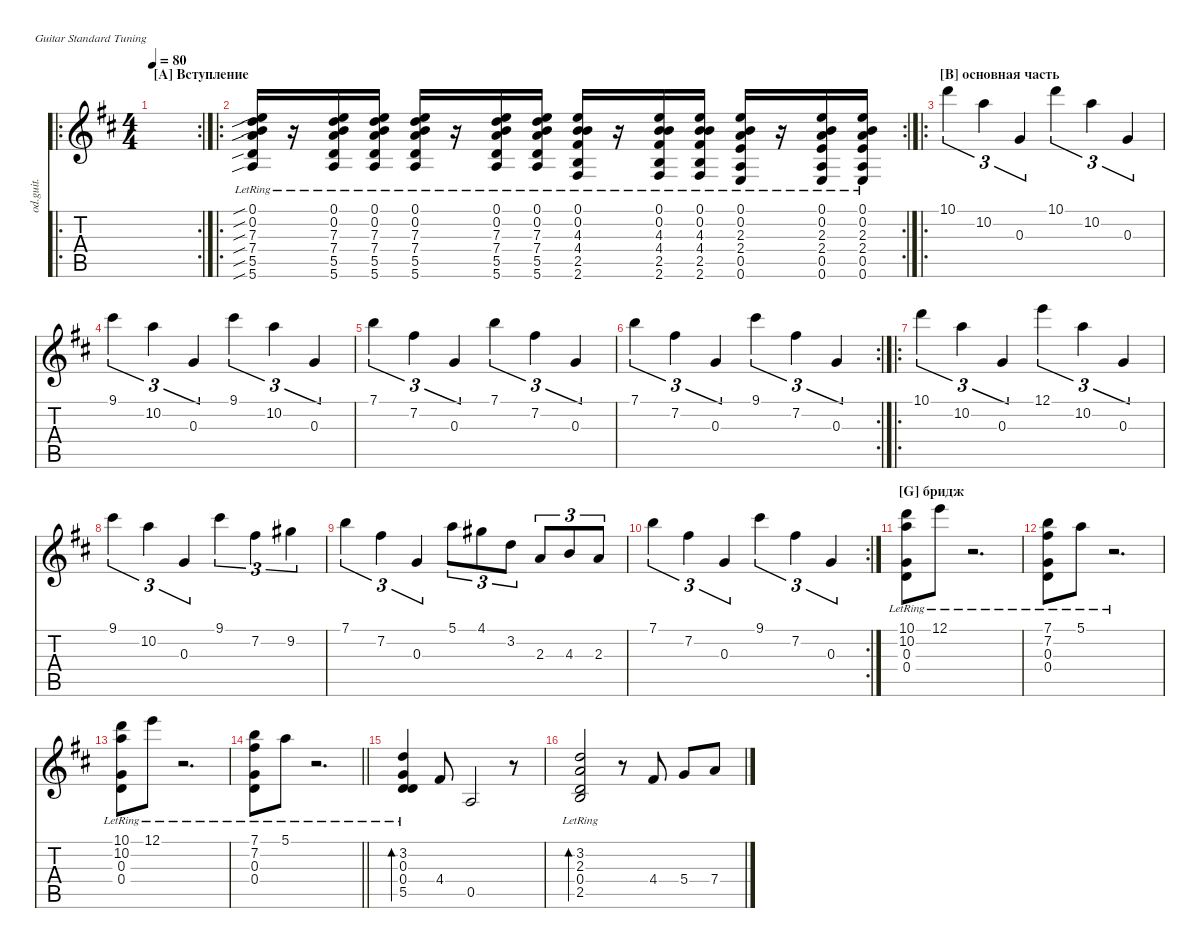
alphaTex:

\defaultSystemsLayout 4
\hideDynamics
\bracketExtendMode nobrackets
\otherSystemsTrackNameOrientation horizontal
\track ("Overdriven Guitar" "od.guit.") {instrument overdrivenguitar}
\staff {score tabs}
\tuning (E4 B3 G3 D3 A2 E2)
\ro
\rc 2
\ts (4 4)
\beaming (8 2 2 2 2)
\section ("A" "Вступление")
\tempo 80
\clef g2
\ks bminor
|
\ro
\rc 2
(5.5{sib lr acc forcenatural} 7.4{sib lr acc forcenatural} 7.3{sib lr acc forcenatural} 5.6{sib lr acc forcenatural} 0.2{sib lr acc forcenatural} 0.1{sib lr acc forcenatural}).16{beam Up} r.16{beam Up} (5.6{lr acc forcenatural} 5.5{lr acc forcenatural} 7.4{lr acc forcenatural} 7.3{lr acc forcenatural} 0.2{lr acc forcenatural} 0.1{lr acc forcenatural}).16{beam Up} (0.1{lr acc forcenatural} 0.2{lr acc forcenatural} 7.3{lr acc forcenatural} 7.4{lr acc forcenatural} 5.5{lr acc forcenatural} 5.6{lr acc forcenatural}).16{beam Up} (5.5{lr acc forcenatural} 7.4{lr acc forcenatural} 7.3{lr acc forcenatural} 5.6{lr acc forcenatural} 0.2{lr acc forcenatural} 0.1{lr acc forcenatural}).16{beam Up} r.16{beam Up} (5.6{lr acc forcenatural} 5.5{lr acc forcenatural} 7.4{lr acc forcenatural} 7.3{lr acc forcenatural} 0.2{lr acc forcenatural} 0.1{lr acc forcenatural}).16{beam Up} (0.1{lr acc forcenatural} 0.2{lr acc forcenatural} 7.3{lr acc forcenatural} 7.4{lr acc forcenatural} 5.5{lr acc forcenatural} 5.6{lr acc forcenatural}).16{beam Up} (2.5{lr acc forcenatural} 4.4{lr acc #} 4.3{lr acc forcenatural} 2.6{lr acc #} 0.2{lr acc forcenatural} 0.1{lr acc forcenatural}).16{beam Up} r.16{beam Up} (2.6{lr acc #} 2.5{lr acc forcenatural} 4.4{lr acc #} 4.3{lr acc forcenatural} 0.2{lr acc forcenatural} 0.1{lr acc forcenatural}).16{beam Up} (0.1{lr acc forcenatural} 0.2{lr acc forcenatural} 4.3{lr acc forcenatural} 4.4{lr acc #} 2.5{lr acc forcenatural} 2.6{lr acc #}).16{beam Up} (0.5{lr acc forcenatural} 2.4{lr acc forcenatural} 2.3{lr acc forcenatural} 0.6{lr acc forcenatural} 0.2{lr acc forcenatural} 0.1{lr acc forcenatural}).16{beam Up} r.16{beam Up} (0.6{lr acc forcenatural} 0.5{lr acc forcenatural} 2.4{lr acc forcenatural} 2.3{lr acc forcenatural} 0.2{lr acc forcenatural} 0.1{lr acc forcenatural}).16{beam Up} (0.1{lr acc forcenatural} 0.2{lr acc forcenatural} 2.3{lr acc forcenatural} 2.4{lr acc forcenatural} 0.5{lr acc forcenatural} 0.6{lr acc forcenatural}).16{beam Up} |
\ro
\section ("B" "основная часть")
10.1{acc forcenatural}.4{tu (3 2) dy p beam Down} 10.2{acc forcenatural}.4{tu (3 2) beam Down} 0.3{acc forcenatural}.4{tu (3 2) beam Up} 10.1{acc forcenatural}.4{tu (3 2) beam Down} 10.2{acc forcenatural}.4{tu (3 2) beam Down} 0.3{acc forcenatural}.4{tu (3 2) beam Up} |
9.1{acc #}.4{tu (3 2) beam Down} 10.2{acc forcenatural}.4{tu (3 2) beam Down} 0.3{acc forcenatural}.4{tu (3 2) beam Up} 9.1{acc #}.4{tu (3 2) beam Down} 10.2{acc forcenatural}.4{tu (3 2) beam Down} 0.3{acc forcenatural}.4{tu (3 2) beam Up} |
7.1{acc forcenatural}.4{tu (3 2) beam Down} 7.2{acc #}.4{tu (3 2) beam Down} 0.3{acc forcenatural}.4{tu (3 2) beam Up} 7.1{acc forcenatural}.4{tu (3 2) beam Down} 7.2{acc #}.4{tu (3 2) beam Down} 0.3{acc forcenatural}.4{tu (3 2) beam Up} |
\rc 2
7.1{acc forcenatural}.4{tu (3 2) beam Down} 7.2{acc #}.4{tu (3 2) beam Down} 0.3{acc forcenatural}.4{tu (3 2) beam Up} 9.1{acc #}.4{tu (3 2) beam Down} 7.2{acc #}.4{tu (3 2) beam Down} 0.3{acc forcenatural}.4{tu (3 2) beam Up} |
\ro
10.1{acc forcenatural}.4{tu (3 2) beam Down} 10.2{acc forcenatural}.4{tu (3 2) beam Down} 0.3{acc forcenatural}.4{tu (3 2) beam Up} 12.1{acc forcenatural}.4{tu (3 2) beam Down} 10.2{acc forcenatural}.4{tu (3 2) beam Down} 0.3{acc forcenatural}.4{tu (3 2) beam Up} |
9.1{acc #}.4{tu (3 2) beam Down} 10.2{acc forcenatural}.4{tu (3 2) beam Down} 0.3{acc forcenatural}.4{tu (3 2) beam Up} 9.1{acc #}.4{tu (3 2) beam Down} 7.2{acc #}.4{tu (3 2) beam Down} 9.2{acc #}.4{tu (3 2) beam Down} |
7.1{acc forcenatural}.4{tu (3 2) beam Down} 7.2{acc #}.4{tu (3 2) beam Down} 0.3{acc forcenatural}.4{tu (3 2) beam Up} 5.1{acc forcenatural}.8{tu (3 2) beam Down} 4.1{acc #}.8{tu (3 2) beam Down} 3.2{acc forcenatural}.8{tu (3 2) beam Down} 2.3{acc forcenatural}.8{tu (3 2) beam Up} 4.3{acc forcenatural}.8{tu (3 2) beam Up} 2.3{acc forcenatural}.8{tu (3 2) beam Up} |
\rc 2
7.1{acc forcenatural}.4{tu (3 2) beam Down} 7.2{acc #}.4{tu (3 2) beam Down} 0.3{acc forcenatural}.4{tu (3 2) beam Up} 9.1{acc #}.4{tu (3 2) beam Down} 7.2{acc #}.4{tu (3 2) beam Down} 0.3{acc forcenatural}.4{tu (3 2) beam Up} |
\section ("G" "бридж")
(0.4{lr acc forcenatural} 0.3{lr acc forcenatural} 10.2{lr acc forcenatural} 10.1{lr acc forcenatural}).8{beam Down} 12.1{lr acc forcenatural}.8{beam Down} r.2{d beam Down} |
(0.4{lr acc forcenatural} 0.3{lr acc forcenatural} 7.2{lr acc #} 7.1{lr acc forcenatural}).8{beam Down} 5.1{lr acc forcenatural}.8{beam Down} r.2{d beam Down} |
(0.4{lr acc forcenatural} 0.3{lr acc forcenatural} 10.2{lr acc forcenatural} 10.1{lr acc forcenatural}).8{beam Down} 12.1{lr acc forcenatural}.8{beam Down} r.2{d beam Down} |
\barLineRight lightlight
(0.4{lr acc forcenatural} 0.3{lr acc forcenatural} 7.2{lr acc #} 7.1{lr acc forcenatural}).8{beam Down} 5.1{lr acc forcenatural}.8{beam Down} r.2{d beam Down} |
(5.5{acc forcenatural} 0.4{acc forcenatural} 0.3{lr acc forcenatural} 3.2{acc forcenatural}).4{bd 30 dy mf beam Up} 4.4{acc #}.8{beam Up} 0.5{acc forcenatural}.2{beam Up} r.8{beam Up} |
(2.5{acc forcenatural} 0.4{lr acc forcenatural} 2.3{acc forcenatural} 3.2{acc forcenatural}).2{bd 30 beam Up} r.8{beam Up} 4.4{acc #}.8{beam Up} 5.4{acc forcenatural}.8{beam Up} 7.4{acc forcenatural}.8{beam Up}
